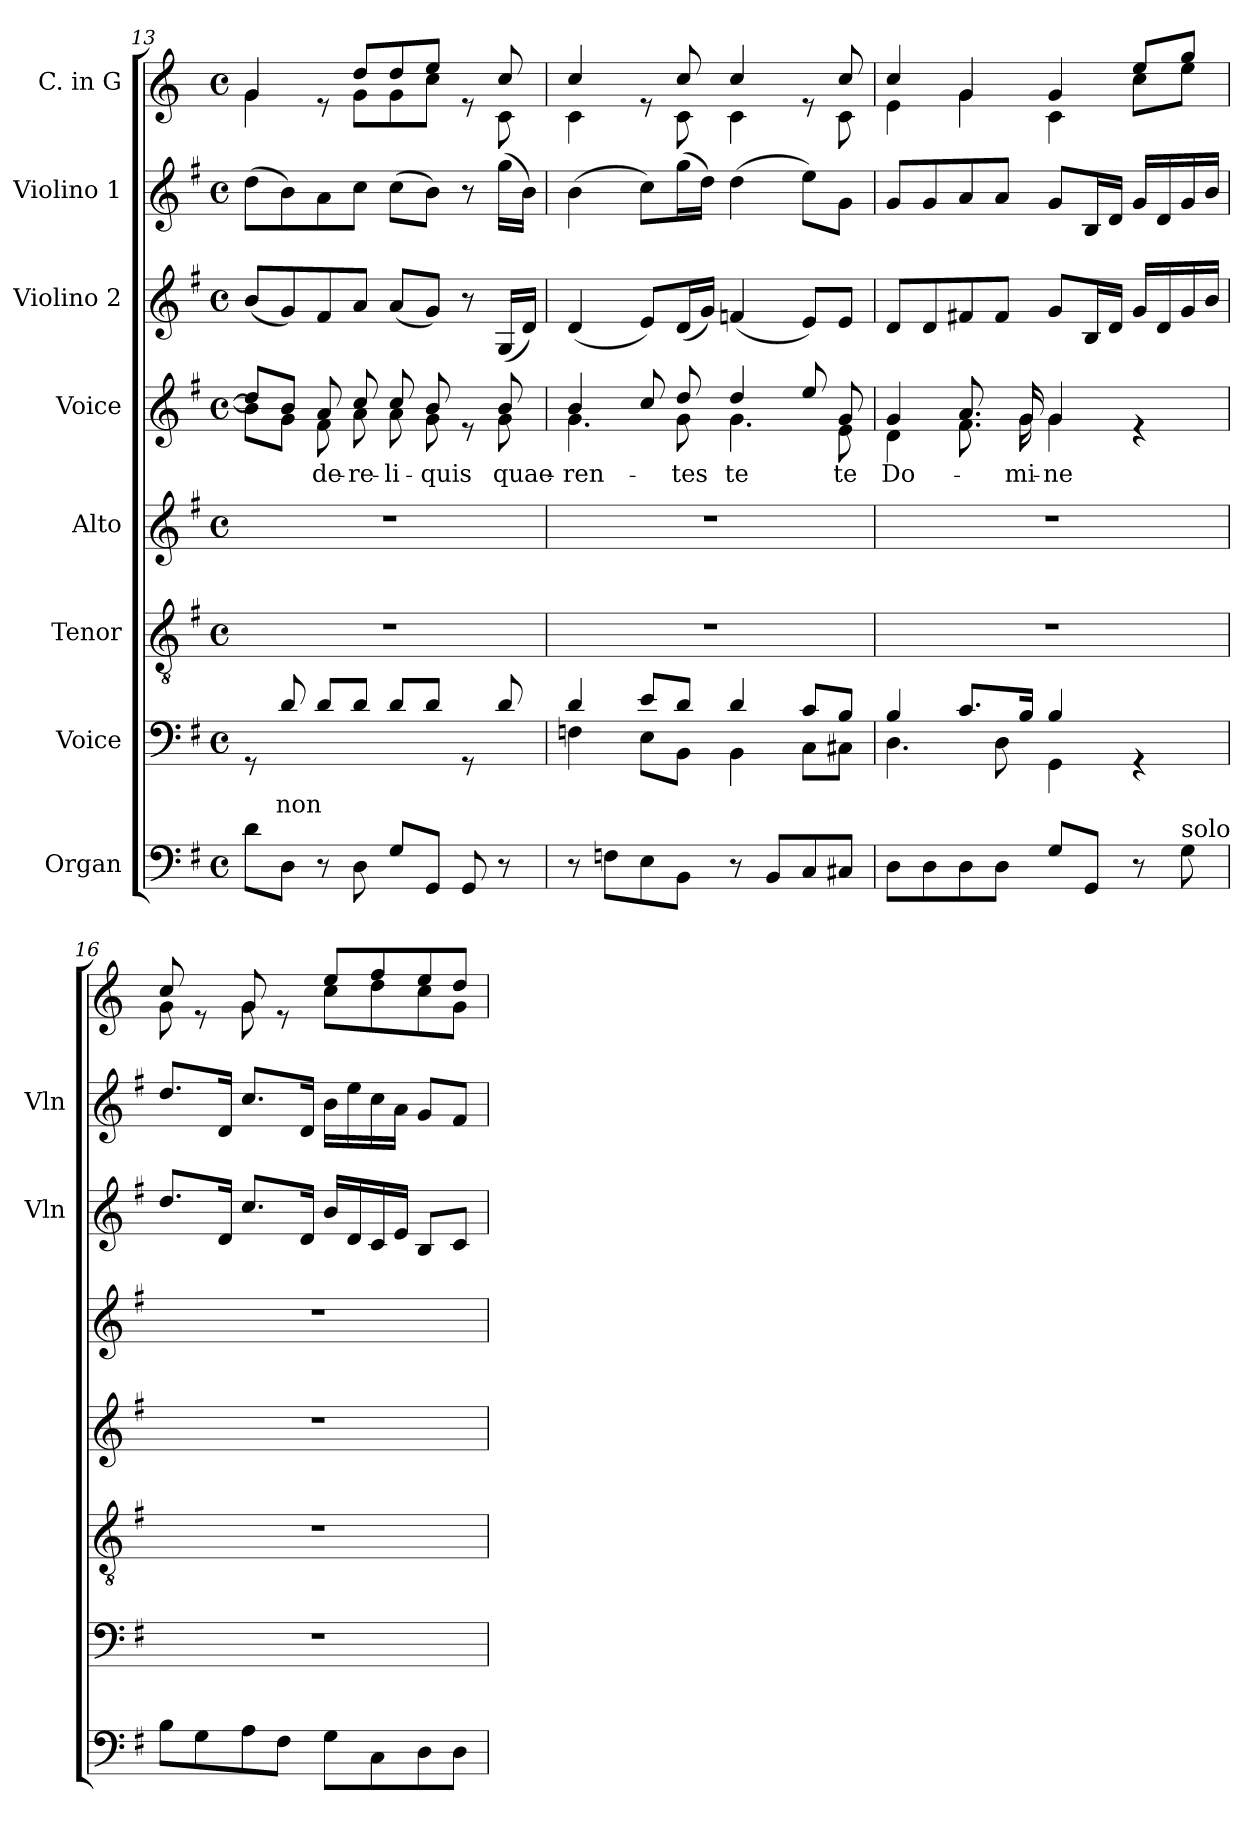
**kern	**kern	**text	**kern	**kern	**kern	**text	**kern	**kern	**kern
*part8	*part7	*part7	*part6	*part5	*part4	*part4	*part3	*part2	*part1
*staff8	*staff7	*staff7	*staff6	*staff5	*staff4	*staff4	*staff3	*staff2	*staff1
*I"Organ	*I"Voice	*	*I"Tenor	*I"Alto	*I"Voice	*	*I"Violino 2	*I"Violino 1	*I"C. in G
*	*	*	*	*	*	*	*I'Vln	*I'Vln	*
*clefF4	*clefF4	*	*clefGv2	*clefG2	*clefG2	*	*clefG2	*clefG2	*clefG2
*	*	*	*	*	*	*	*	*	*ITrd3c5
*k[f#]	*k[f#]	*	*k[f#]	*k[f#]	*k[f#]	*	*k[f#]	*k[f#]	*k[f#]
*M4/4	*M4/4	*	*M4/4	*M4/4	*M4/4	*	*M4/4	*M4/4	*M4/4
*met(c)	*met(c)	*	*met(c)	*met(c)	*met(c)	*	*met(c)	*met(c)	*met(c)
=13	=13	=13	=13	=13	=13	=13	=13	=13	=13
*	*^	*	*	*	*^	*	*	*	*^
8d\L	8rGG	8ryy	.	1r	1r	8dd/L]	8b\L]	.	(8b/L	(8dd\L	4d/	4d\
!	!	!	!LO:LY:b	!	!	!	!	!	!	!	!	!
8D\J	8d/	8D\	non	.	.	8b/J	8g\J	.	8g/)	8b\)	.	.
!	!	!	!	!	!	!	!	!LO:LY:b	!	!	!	!
8r	8d/L	8D\L	.	.	.	8a/	8f#\	de-	8f#/	8a\	8re	8ryy
!	!	!	!	!	!	!	!	!LO:LY:b	!	!	!	!
8D\	8d/J	8D\J	.	.	.	8cc/	8a\	-re-	8a/J	8cc\J	8a/L	8d\L
!	!	!	!	!	!	!	!	!LO:LY:b	!	!	!	!
8G/L	8d/L	8G\L	.	.	.	8cc/	8a\	-li-	(8a/L	(8cc\L	8a/	8d\
!	!	!	!	!	!	!	!	!LO:LY:b	!	!	!	!
8GG/J	8d/J	8G\J	.	.	.	8b/	8g\	-quis	8g/J)	8b\J)	8b/J	8g\J
8GG/	8rGG	8ryy	.	.	.	8re	8ryy	.	8r	8r	8re	8ryy
!	!	!	!	!	!	!	!	!LO:LY:b	!	!	!	!
8r	8d/	8Fn\J	.	.	.	8b/	8g\	quae-	(16G/LL	(16gg\LL	8g/	8G\
.	.	.	.	.	.	.	.	.	16d/JJ)	16b\JJ)	.	.
!!LO:LB:g=z	!!
=14	=14	=14	=14	=14	=14	=14	=14	=14	=14	=14	=14	=14
!	!	!	!	!	!	!	!	!LO:LY:b	!	!	!	!
8r	4d/	4Fn\	.	1r	1r	4b/	4.g\	-ren-	(4d/	(4b\	4g/	4G\
8Fn\L	.	.	.	.	.	.	.	.	.	.	.	.
8E\	8e/L	8E\L	.	.	.	8cc/	.	.	8e/L)	8cc\L)	8re	8ryy
!	!	!	!	!	!	!	!	!LO:LY:b	!	!	!	!
8BB\J	8d/J	8BB\J	.	.	.	8dd/	8g\	-tes	(16d/L	(16gg\L	8g/	8G\
.	.	.	.	.	.	.	.	.	16g/JJ)	16dd\JJ)	.	.
!	!	!	!	!	!	!	!	!LO:LY:b	!	!	!	!
8r	4d/	4BB\	.	.	.	4dd/	4.g\	te	(4fn/	(4dd\	4g/	4G\
8BB/L	.	.	.	.	.	.	.	.	.	.	.	.
8C/	8c/L	8C\L	.	.	.	8ee/	.	.	8e/L)	8ee\L)	8re	8ryy
!	!	!	!	!	!	!	!	!LO:LY:b	!	!	!	!
8C#X/J	8B/J	8C#X\J	.	.	.	8g/	8e\	te	8e/J	8g\J	8g/	8G\
=15	=15	=15	=15	=15	=15	=15	=15	=15	=15	=15	=15	=15
!	!	!	!	!	!	!	!	!LO:LY:b	!	!	!	!
8D\L	4B/	4.D\	.	1r	1r	4g/	4d\	Do-	8d/L	8g/L	4g/	4B\
8D\	.	.	.	.	.	.	.	.	8d/	8g/	.	.
8D\	8.c/L	.	.	.	.	8.a/	8.f#\	.	8f#X/	8a/	4d/	4d\
8D\J	.	8D\	.	.	.	.	.	.	8f#/J	8a/J	.	.
!	!	!	!	!	!	!	!	!LO:LY:b	!	!	!	!
.	16B/Jk	.	.	.	.	16g/	16g\	-mi-	.	.	.	.
!	!	!	!	!	!	!	!	!LO:LY:b	!	!	!	!
8G/L	4B/	4GG\	.	.	.	4g/	4g\	-ne	8g/L	8g/L	4d/	4G\
8GG/J	.	.	.	.	.	.	.	.	16B/L	16B/L	.	.
.	.	.	.	.	.	.	.	.	16d/JJ	16d/JJ	.	.
8r	4rGG	4ryy	.	.	.	4re	4ryy	.	16g/LL	16g/LL	8b/L	8g\L
.	.	.	.	.	.	.	.	.	16d/	16d/	.	.
!LO:TX:a:t=solo	!	!	!	!	!	!	!	!	!	!	!	!
8G\	.	.	.	.	.	.	.	.	16g/	16g/	8dd/J	8b\J
.	.	.	.	.	.	.	.	.	16b/JJ	16b/JJ	.	.
*	*v	*v	*	*	*	*v	*v	*	*	*	*	*
=16	=16	=16	=16	=16	=16	=16	=16	=16	=16	=16
8B\L	1r	.	1r	1r	1r	.	8.dd/L	8.dd/L	8g/	8d\
8G\	.	.	.	.	.	.	.	.	8re	8ryy
.	.	.	.	.	.	.	16d/Jk	16d/Jk	.	.
8A\	.	.	.	.	.	.	8.cc/L	8.cc/L	8d/	8d\
8F#\J	.	.	.	.	.	.	.	.	8re	8ryy
.	.	.	.	.	.	.	16d/Jk	16d/Jk	.	.
8G\L	.	.	.	.	.	.	16b/LL	16b\LL	8b/L	8g\L
.	.	.	.	.	.	.	16d/	16ee\	.	.
8C\	.	.	.	.	.	.	16c/	16cc\	8cc/	8a\
.	.	.	.	.	.	.	16e/JJ	16a\JJ	.	.
8D\	.	.	.	.	.	.	8B/L	8g/L	8b/	8g\
8D\J	.	.	.	.	.	.	8c/J	8f#/J	8a/J	8d\J
*	*	*	*	*	*	*	*	*	*v	*v
=	=	=	=	=	=	=	=	=	=
*-	*-	*-	*-	*-	*-	*-	*-	*-	*-
